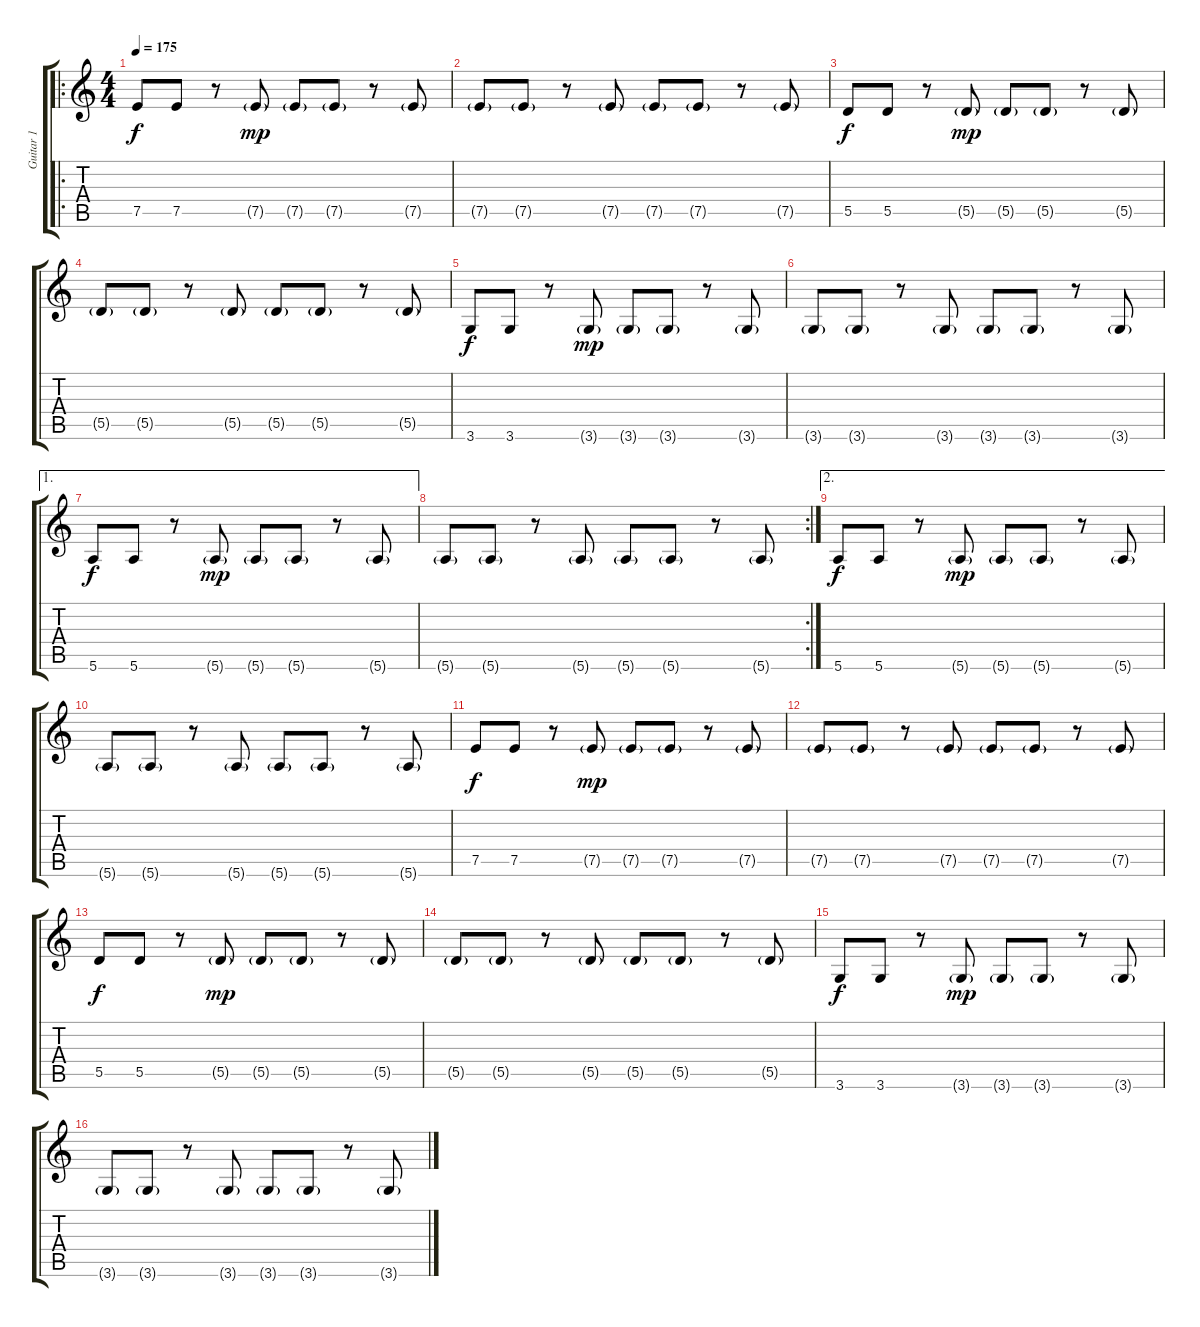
\track ("Guitar 1" "Guitar 1") {instrument distortionguitar}
\staff {score tabs}
\tuning (E4 B3 G3 D3 A2 E2) {hide}
\ro
\ts (4 4)
\tempo 175
\clef g2
\ks c
7.5.8{dy f instrument electricguitarclean} 7.5.8 r.8 7.5{g}.8{dy mp} 7.5{g}.8 7.5{g}.8 r.8 7.5{g}.8 |
7.5{g}.8 7.5{g}.8 r.8 7.5{g}.8 7.5{g}.8 7.5{g}.8 r.8 7.5{g}.8 |
5.5.8{dy f} 5.5.8 r.8 5.5{g}.8{dy mp} 5.5{g}.8 5.5{g}.8 r.8 5.5{g}.8 |
5.5{g}.8 5.5{g}.8 r.8 5.5{g}.8 5.5{g}.8 5.5{g}.8 r.8 5.5{g}.8 |
3.6.8{dy f} 3.6.8 r.8 3.6{g}.8{dy mp} 3.6{g}.8 3.6{g}.8 r.8 3.6{g}.8 |
3.6{g}.8 3.6{g}.8 r.8 3.6{g}.8 3.6{g}.8 3.6{g}.8 r.8 3.6{g}.8 |
\ae 1
5.6.8{dy f} 5.6.8 r.8 5.6{g}.8{dy mp} 5.6{g}.8 5.6{g}.8 r.8 5.6{g}.8 |
\rc 2
5.6{g}.8 5.6{g}.8 r.8 5.6{g}.8 5.6{g}.8 5.6{g}.8 r.8 5.6{g}.8 |
\ae 2
5.6.8{dy f} 5.6.8 r.8 5.6{g}.8{dy mp} 5.6{g}.8 5.6{g}.8 r.8 5.6{g}.8 |
5.6{g}.8 5.6{g}.8 r.8 5.6{g}.8 5.6{g}.8 5.6{g}.8 r.8 5.6{g}.8 |
7.5.8{dy f} 7.5.8 r.8 7.5{g}.8{dy mp} 7.5{g}.8 7.5{g}.8 r.8 7.5{g}.8 |
7.5{g}.8 7.5{g}.8 r.8 7.5{g}.8 7.5{g}.8 7.5{g}.8 r.8 7.5{g}.8 |
5.5.8{dy f} 5.5.8 r.8 5.5{g}.8{dy mp} 5.5{g}.8 5.5{g}.8 r.8 5.5{g}.8 |
5.5{g}.8 5.5{g}.8 r.8 5.5{g}.8 5.5{g}.8 5.5{g}.8 r.8 5.5{g}.8 |
3.6.8{dy f} 3.6.8 r.8 3.6{g}.8{dy mp} 3.6{g}.8 3.6{g}.8 r.8 3.6{g}.8 |
3.6{g}.8 3.6{g}.8 r.8 3.6{g}.8 3.6{g}.8 3.6{g}.8 r.8 3.6{g}.8
